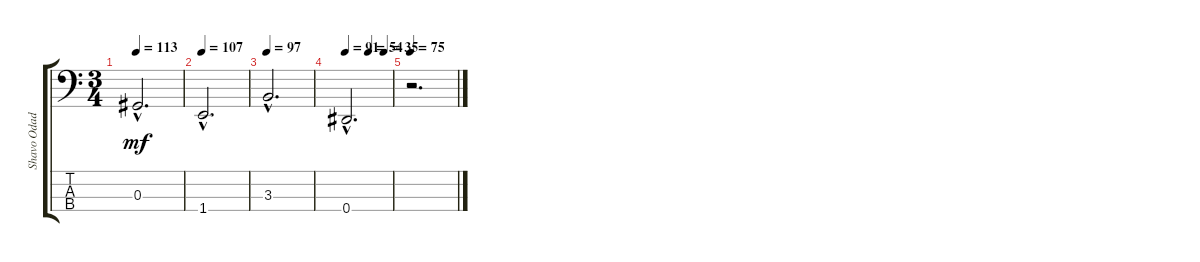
\track ("Shavo Odadjian" "Shavo Odad") {instrument electricbasspick}
\staff {score tabs}
\tuning (Gb2 Db2 Ab1 Eb1) {hide}
\ts (3 4)
\tempo 113
\clef f4
\ks c
0.3{hac}.2{d dy mf} |
\tempo 107
1.4{hac}.2{d} |
\tempo 97
3.3{hac}.2{d} |
\tempo (54 0.5)
\tempo (35 0.8333333333333334)
\tempo 91
0.4{hac}.2{d} |
\tempo 75
r.2{d}
